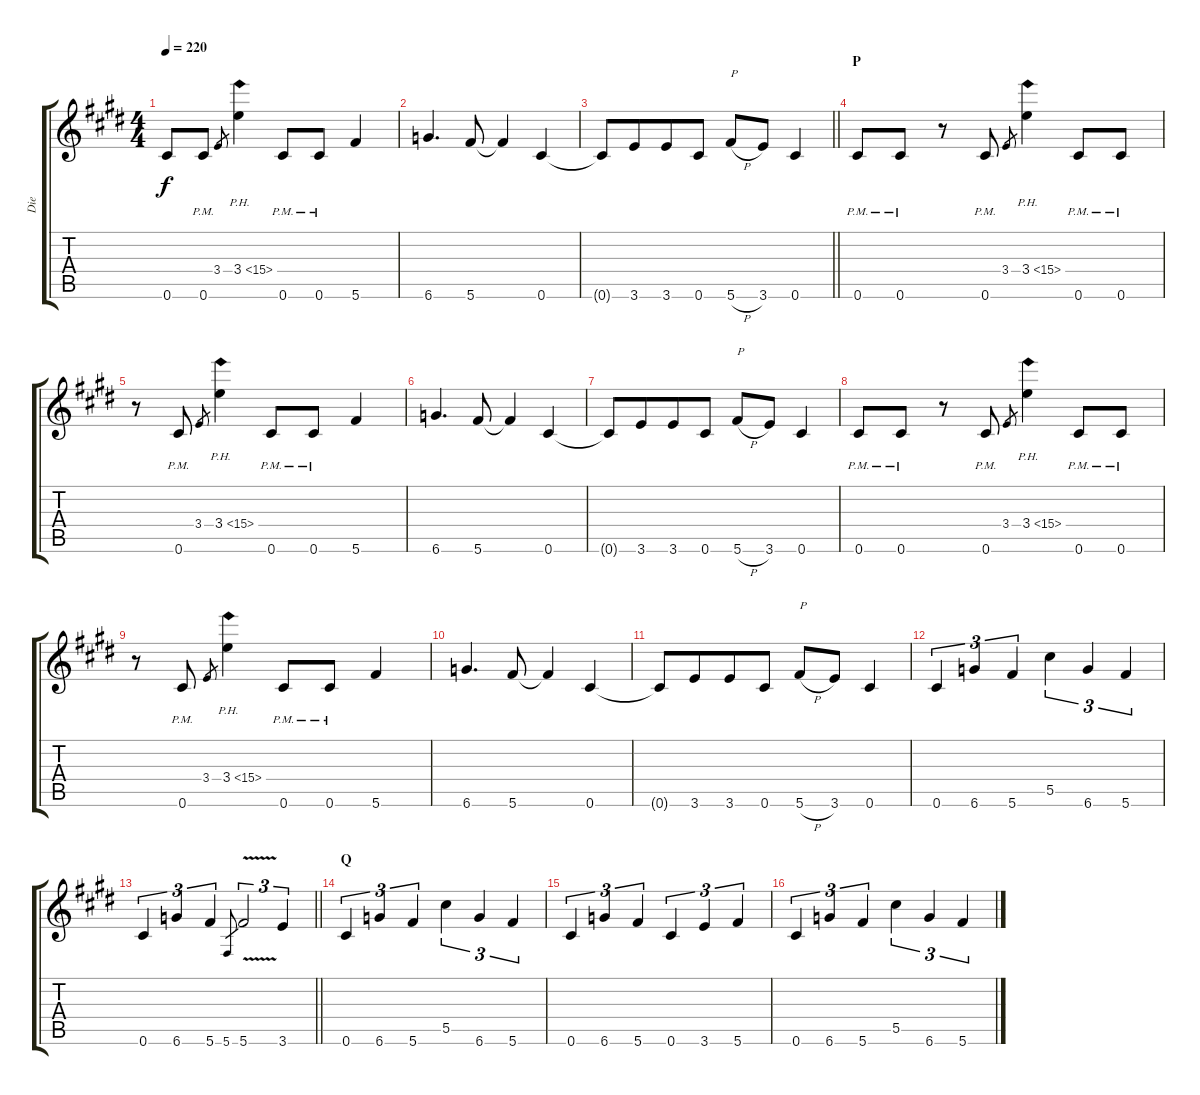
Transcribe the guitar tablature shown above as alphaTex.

\track ("Die" "Die") {instrument distortionguitar}
\staff {score tabs}
\tuning (Eb4 Bb3 Gb3 Db3 Ab2 Db2) {hide}
\ts (4 4)
\tempo 220
\clef g2
\ks c#minor
0.6{t}.8{ot 8vb dy f} 0.6{pm}.8{ot 8vb} 3.4.8{gr} 3.4{ph 12}.4{ot 8vb} 0.6{pm}.8{ot 8vb} 0.6{pm}.8{ot 8vb} 5.6.4{ot 8vb} |
6.6.4{d ot 8vb} 5.6.8{ot 8vb} 5.6{t}.4{ot 8vb} 0.6.4{ot 8vb} |
\barLineRight lightlight
0.6{t}.8{ot 8vb} 3.6.8{ot 8vb beam merge} 3.6.8{ot 8vb} 0.6.8{ot 8vb} 5.6{h}.8{ot 8vb txt "P"} 3.6.8{ot 8vb} 0.6.4{ot 8vb} |
\section ("" "P")
0.6{pm}.8{ot 8vb} 0.6{pm}.8{ot 8vb} r.8{ot 8vb} 0.6{pm}.8{ot 8vb} 3.4.8{gr} 3.4{ph 12}.4{ot 8vb} 0.6{pm}.8{ot 8vb} 0.6{pm}.8{ot 8vb} |
r.8{ot 8vb} 0.6{pm}.8{ot 8vb} 3.4.8{gr} 3.4{ph 12}.4{ot 8vb} 0.6{pm}.8{ot 8vb} 0.6{pm}.8{ot 8vb} 5.6.4{ot 8vb} |
6.6.4{d ot 8vb} 5.6.8{ot 8vb} 5.6{t}.4{ot 8vb} 0.6.4{ot 8vb} |
0.6{t}.8{ot 8vb} 3.6.8{ot 8vb beam merge} 3.6.8{ot 8vb} 0.6.8{ot 8vb} 5.6{h}.8{ot 8vb txt "P"} 3.6.8{ot 8vb} 0.6.4{ot 8vb} |
0.6{pm}.8{ot 8vb} 0.6{pm}.8{ot 8vb} r.8{ot 8vb} 0.6{pm}.8{ot 8vb} 3.4.8{gr} 3.4{ph 12}.4{ot 8vb} 0.6{pm}.8{ot 8vb} 0.6{pm}.8{ot 8vb} |
r.8{ot 8vb} 0.6{pm}.8{ot 8vb} 3.4.8{gr} 3.4{ph 12}.4{ot 8vb} 0.6{pm}.8{ot 8vb} 0.6{pm}.8{ot 8vb} 5.6.4{ot 8vb} |
6.6.4{d ot 8vb} 5.6.8{ot 8vb} 5.6{t}.4{ot 8vb} 0.6.4{ot 8vb} |
0.6{t}.8{ot 8vb} 3.6.8{ot 8vb beam merge} 3.6.8{ot 8vb} 0.6.8{ot 8vb} 5.6{h}.8{ot 8vb txt "P"} 3.6.8{ot 8vb} 0.6.4{ot 8vb} |
0.6.4{tu (3 2) ot 8vb} 6.6.4{tu (3 2) ot 8vb} 5.6.4{tu (3 2) ot 8vb} 5.5.4{tu (3 2) ot 8vb} 6.6.4{tu (3 2) ot 8vb} 5.6.4{tu (3 2) ot 8vb} |
\barLineRight lightlight
0.6.4{tu (3 2) ot 8vb} 6.6.4{tu (3 2) ot 8vb} 5.6.4{tu (3 2) ot 8vb} 5.6.8{gr} 5.6{v}.2{tu (3 2) ot 8vb} 3.6.4{tu (3 2) ot 8vb} |
\section ("" "Q")
0.6.4{tu (3 2) ot 8vb} 6.6.4{tu (3 2) ot 8vb} 5.6.4{tu (3 2) ot 8vb} 5.5.4{tu (3 2) ot 8vb} 6.6.4{tu (3 2) ot 8vb} 5.6.4{tu (3 2) ot 8vb} |
0.6.4{tu (3 2) ot 8vb} 6.6.4{tu (3 2) ot 8vb} 5.6.4{tu (3 2) ot 8vb} 0.6.4{tu (3 2) ot 8vb} 3.6.4{tu (3 2) ot 8vb} 5.6.4{tu (3 2) ot 8vb} |
0.6.4{tu (3 2) ot 8vb} 6.6.4{tu (3 2) ot 8vb} 5.6.4{tu (3 2) ot 8vb} 5.5.4{tu (3 2) ot 8vb} 6.6.4{tu (3 2) ot 8vb} 5.6.4{tu (3 2) ot 8vb}
